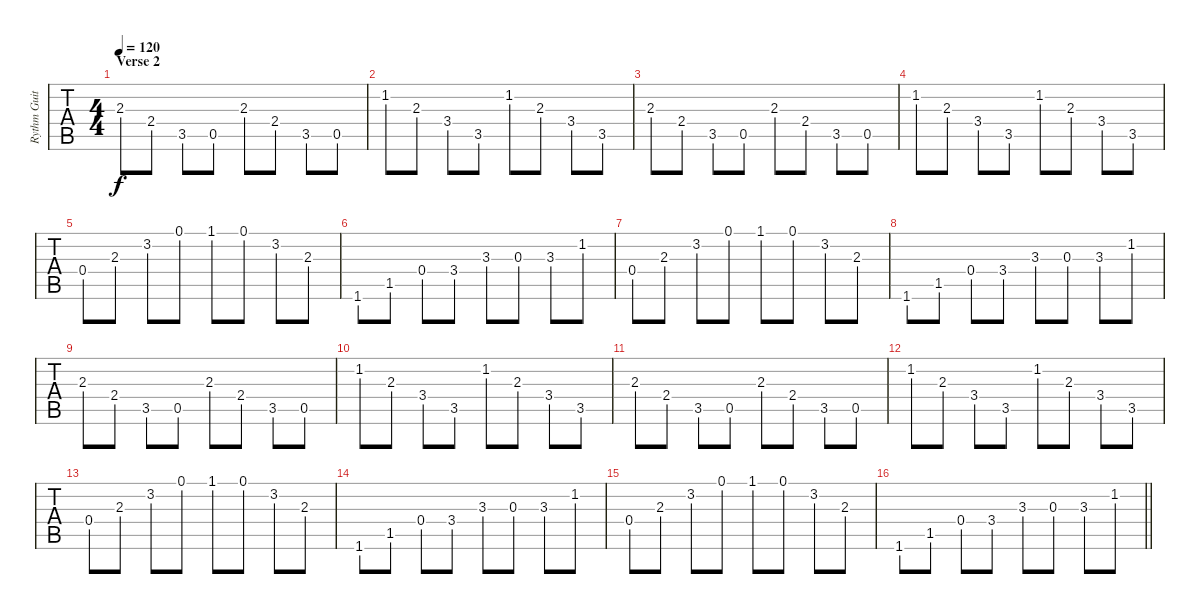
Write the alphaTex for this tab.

\track ("Rythm Guitar (Jose A. Garrido)" "Rythm Guit") {instrument distortionguitar}
\staff {tabs}
\tuning (Eb4 Bb3 Gb3 Db3 Ab2 Eb2) {hide}
\ts (4 4)
\section ("" "Verse 2")
\tempo 120
\clef g2
\ks c
2.3.8{dy f instrument acousticguitarsteel} 2.4.8 3.5.8 0.5.8 2.3.8 2.4.8 3.5.8 0.5.8 |
1.2.8 2.3.8 3.4.8 3.5.8 1.2.8 2.3.8 3.4.8 3.5.8 |
2.3.8{instrument acousticguitarsteel} 2.4.8 3.5.8 0.5.8 2.3.8 2.4.8 3.5.8 0.5.8 |
1.2.8 2.3.8 3.4.8 3.5.8 1.2.8 2.3.8 3.4.8 3.5.8 |
0.4.8 2.3.8 3.2.8 0.1.8 1.1.8 0.1.8 3.2.8 2.3.8 |
1.6.8 1.5.8 0.4.8 3.4.8 3.3.8 0.3.8 3.3.8 1.2.8 |
0.4.8 2.3.8 3.2.8 0.1.8 1.1.8 0.1.8 3.2.8 2.3.8 |
1.6.8 1.5.8 0.4.8 3.4.8 3.3.8 0.3.8 3.3.8 1.2.8 |
2.3.8 2.4.8 3.5.8 0.5.8 2.3.8 2.4.8 3.5.8 0.5.8 |
1.2.8 2.3.8 3.4.8 3.5.8 1.2.8 2.3.8 3.4.8 3.5.8 |
2.3.8 2.4.8 3.5.8 0.5.8 2.3.8 2.4.8 3.5.8 0.5.8 |
1.2.8 2.3.8 3.4.8 3.5.8 1.2.8 2.3.8 3.4.8 3.5.8 |
0.4.8 2.3.8 3.2.8 0.1.8 1.1.8 0.1.8 3.2.8 2.3.8 |
1.6.8 1.5.8 0.4.8 3.4.8 3.3.8 0.3.8 3.3.8 1.2.8 |
0.4.8 2.3.8 3.2.8 0.1.8 1.1.8 0.1.8 3.2.8 2.3.8 |
\barLineRight lightlight
1.6.8 1.5.8 0.4.8 3.4.8 3.3.8 0.3.8 3.3.8 1.2.8
